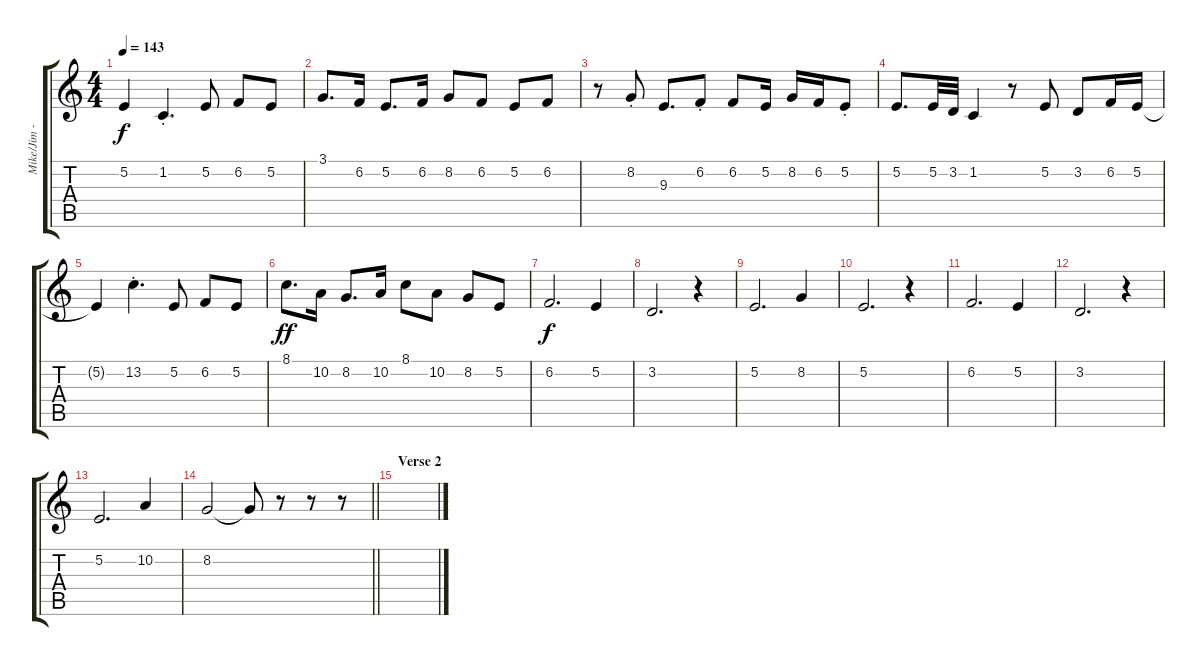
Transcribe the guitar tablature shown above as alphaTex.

\track ("Mike/Jim - Alto Sax" "Mike/Jim -") {instrument altosax}
\staff {score tabs}
\tuning (E4 B3 G3 D3 A2 E2) {hide}
\ts (4 4)
\tempo 143
\clef g2
\ks c
5.2{t}.4{dy f} 1.2{st}.4{d} 5.2.8 6.2.8 5.2.8 |
3.1.8{d} 6.2.16 5.2.8{d} 6.2.16 8.2.8 6.2.8 5.2.8 6.2.8 |
r.8 8.2{st}.8 9.3.8{d} 6.2{st}.8 6.2.8 5.2.16 8.2.16 6.2.16 5.2{st}.8 |
5.2.8{d} 5.2.32 3.2.32 1.2.4 r.8 5.2.8 3.2.8 6.2.16 5.2.16 |
5.2{t}.4 13.2{st}.4{d} 5.2.8 6.2.8 5.2.8 |
8.1.8{d dy ff} 10.2.16 8.2.8{d} 10.2.16 8.1.8 10.2.8 8.2.8 5.2.8 |
6.2.2{d dy f} 5.2.4 |
3.2.2{d} r.4 |
5.2.2{d} 8.2.4 |
5.2.2{d} r.4 |
6.2.2{d} 5.2.4 |
3.2.2{d} r.4 |
5.2.2{d} 10.2.4 |
\barLineRight lightlight
8.2.2 8.2{t}.8 r.8 r.8 r.8 |
\section ("" "Verse 2")
